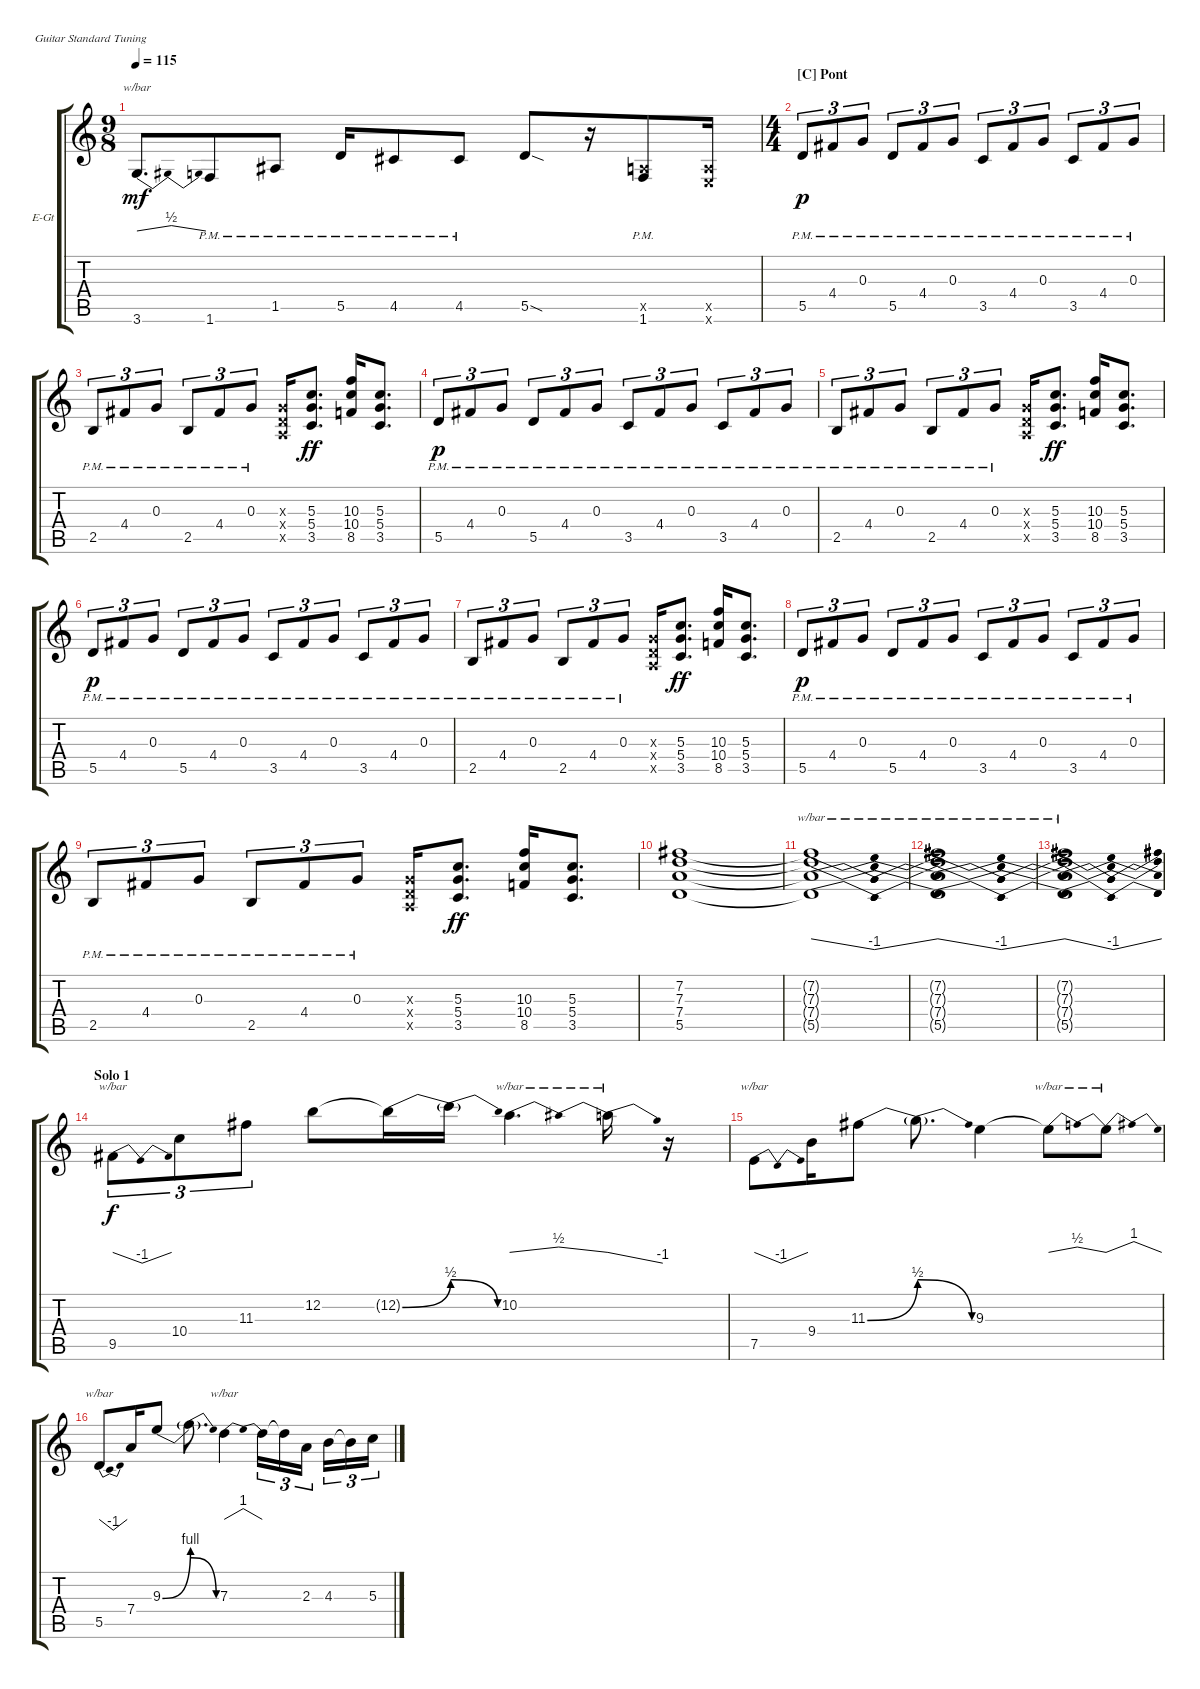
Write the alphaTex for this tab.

\defaultSystemsLayout 4
\bracketExtendMode groupsimilarinstruments
\firstSystemTrackNameOrientation horizontal
\otherSystemsTrackNameOrientation horizontal
\track ("Guitare Lead " "E-Gt") {instrument distortionguitar}
\staff {score tabs}
\tuning (E4 B3 G3 D3 A2 E2)
\ts (9 8)
\tempo 115
\clef g2
\scale
0.39527
\ks c
3.6{t}.8{d tbe (dip default 21 0 25.8 2 26.4 2 30.599999999999998 0) dy mf} 1.6{pm}.8 1.5{pm}.8 5.5{pm}.16 4.5{pm}.8 4.5{pm}.8 5.5{sod}.8 r.16 (0.5{x} 1.6{pm}).8 (0.5{x} 0.6{x}).16 |
\ts (4 4)
\section ("C" "Pont")
\scale
0.39527 5.5{pm}.8{tu (3 2) dy p} 4.4{pm}.8{tu (3 2)} 0.3{pm}.8{tu (3 2)} 5.5{pm}.8{tu (3 2)} 4.4{pm}.8{tu (3 2)} 0.3{pm}.8{tu (3 2)} 3.5{pm}.8{tu (3 2)} 4.4{pm}.8{tu (3 2)} 0.3{pm}.8{tu (3 2)} 3.5{pm}.8{tu (3 2)} 4.4{pm}.8{tu (3 2)} 0.3{pm}.8{tu (3 2)} |
\scale
0.209459 2.5{pm}.8{tu (3 2)} 4.4{pm}.8{tu (3 2)} 0.3{pm}.8{tu (3 2)} 2.5{pm}.8{tu (3 2)} 4.4{pm}.8{tu (3 2)} 0.3{pm}.8{tu (3 2)} (0.3{x} 0.4{x} 0.5{x}).16 (3.5 5.4 5.3).8{d dy ff} (8.5 10.4 10.3).16 (3.5 5.4 5.3).8{d} |
\scale
0.333333 5.5{pm}.8{tu (3 2) dy p} 4.4{pm}.8{tu (3 2)} 0.3{pm}.8{tu (3 2)} 5.5{pm}.8{tu (3 2)} 4.4{pm}.8{tu (3 2)} 0.3{pm}.8{tu (3 2)} 3.5{pm}.8{tu (3 2)} 4.4{pm}.8{tu (3 2)} 0.3{pm}.8{tu (3 2)} 3.5{pm}.8{tu (3 2)} 4.4{pm}.8{tu (3 2)} 0.3{pm}.8{tu (3 2)} |
\scale
0.333333 2.5{pm}.8{tu (3 2)} 4.4{pm}.8{tu (3 2)} 0.3{pm}.8{tu (3 2)} 2.5{pm}.8{tu (3 2)} 4.4{pm}.8{tu (3 2)} 0.3{pm}.8{tu (3 2)} (0.3{x} 0.4{x} 0.5{x}).16 (3.5 5.4 5.3).8{d dy ff} (8.5 10.4 10.3).16 (3.5 5.4 5.3).8{d} |
\scale
0.333333 5.5{pm}.8{tu (3 2) dy p} 4.4{pm}.8{tu (3 2)} 0.3{pm}.8{tu (3 2)} 5.5{pm}.8{tu (3 2)} 4.4{pm}.8{tu (3 2)} 0.3{pm}.8{tu (3 2)} 3.5{pm}.8{tu (3 2)} 4.4{pm}.8{tu (3 2)} 0.3{pm}.8{tu (3 2)} 3.5{pm}.8{tu (3 2)} 4.4{pm}.8{tu (3 2)} 0.3{pm}.8{tu (3 2)} |
\scale
0.333333 2.5{pm}.8{tu (3 2)} 4.4{pm}.8{tu (3 2)} 0.3{pm}.8{tu (3 2)} 2.5{pm}.8{tu (3 2)} 4.4{pm}.8{tu (3 2)} 0.3{pm}.8{tu (3 2)} (0.3{x} 0.4{x} 0.5{x}).16 (3.5 5.4 5.3).8{d dy ff} (8.5 10.4 10.3).16 (3.5 5.4 5.3).8{d} |
\scale
0.333333 5.5{pm}.8{tu (3 2) dy p} 4.4{pm}.8{tu (3 2)} 0.3{pm}.8{tu (3 2)} 5.5{pm}.8{tu (3 2)} 4.4{pm}.8{tu (3 2)} 0.3{pm}.8{tu (3 2)} 3.5{pm}.8{tu (3 2)} 4.4{pm}.8{tu (3 2)} 0.3{pm}.8{tu (3 2)} 3.5{pm}.8{tu (3 2)} 4.4{pm}.8{tu (3 2)} 0.3{pm}.8{tu (3 2)} |
\scale
0.333333 2.5{pm}.8{tu (3 2)} 4.4{pm}.8{tu (3 2)} 0.3{pm}.8{tu (3 2)} 2.5{pm}.8{tu (3 2)} 4.4{pm}.8{tu (3 2)} 0.3{pm}.8{tu (3 2)} (0.3{x} 0.4{x} 0.5{x}).16 (3.5 5.4 5.3).8{d dy ff} (8.5 10.4 10.3).16 (3.5 5.4 5.3).8{d} |
\scale
0.333333 (5.5 7.4 7.3 7.2).1 |
\scale
0.333333 (5.5{t} 7.4{t} 7.3{t} 7.2{t}).1{tbe (dip default 0 0 0.6 -4 1.2 -4 9.6 0)} |
\scale
0.333333 (5.5{t} 7.4{t} 7.3{t} 7.2{t}).1{tbe (dip default 26.4 0 29.4 -4 33 0)} |
\scale
0.333333 (5.5{t} 7.4{t} 7.3{t} 7.2{t}).1{tbe (dip default 0 0 0.6 -4 1.2 -4 6 0)} |
\section ("" "Solo 1")
\scale
0.333333 9.5.8{tu (3 2) tbe (dip default 0 0 0.6 -4 1.2 -4 39 0) dy f} 10.4.8{tu (3 2)} 11.3.8{tu (3 2)} 12.2.8 12.2{be (bend 0 0 30 2) t}.16 12.2{be (release 0 2 39.6 0) t}.16 10.2.4{d tbe (dip default 45 0 51.6 2 52.8 2 58.8 0)} 10.2{t}.16{tbe (dive default 1.7999999999999998 0 59.4 -4)} r.16 |
\scale
0.333333 7.5.8{tbe (dip default 0 0 0.6 -4 1.2 -4 11.4 0)} 9.4.16 11.3{be (bend 0 0 7.8 2)}.8 11.3{be (release 0 2 39.6 0) t}.8{d} 9.3.4 9.3{t}.8{tbe (dip default 34.199999999999996 0 47.4 2 48.6 2 58.8 0)} 9.3{t}.8{tbe (dip default 3.5999999999999996 0 18.599999999999998 4 19.2 4 34.8 0)} |
\scale
0.333333 5.5.8{tbe (dip default 0 0 0.6 -4 1.2 -4 11.4 0)} 7.4.16 9.3{be (bend 0 0 23.4 4)}.8 9.3{be (release 0 2 39.6 0) t}.8{d} 7.3.4{tbe (dip default 47.4 0 53.4 4 54.6 4 59.4 0)} 7.3{t}.16{tu (3 2)} 7.3{t}.16{tu (3 2)} 2.3.16{tu (3 2)} 4.3.16{tu (3 2)} 4.3{t}.16{tu (3 2)} 5.3.16{tu (3 2)}
